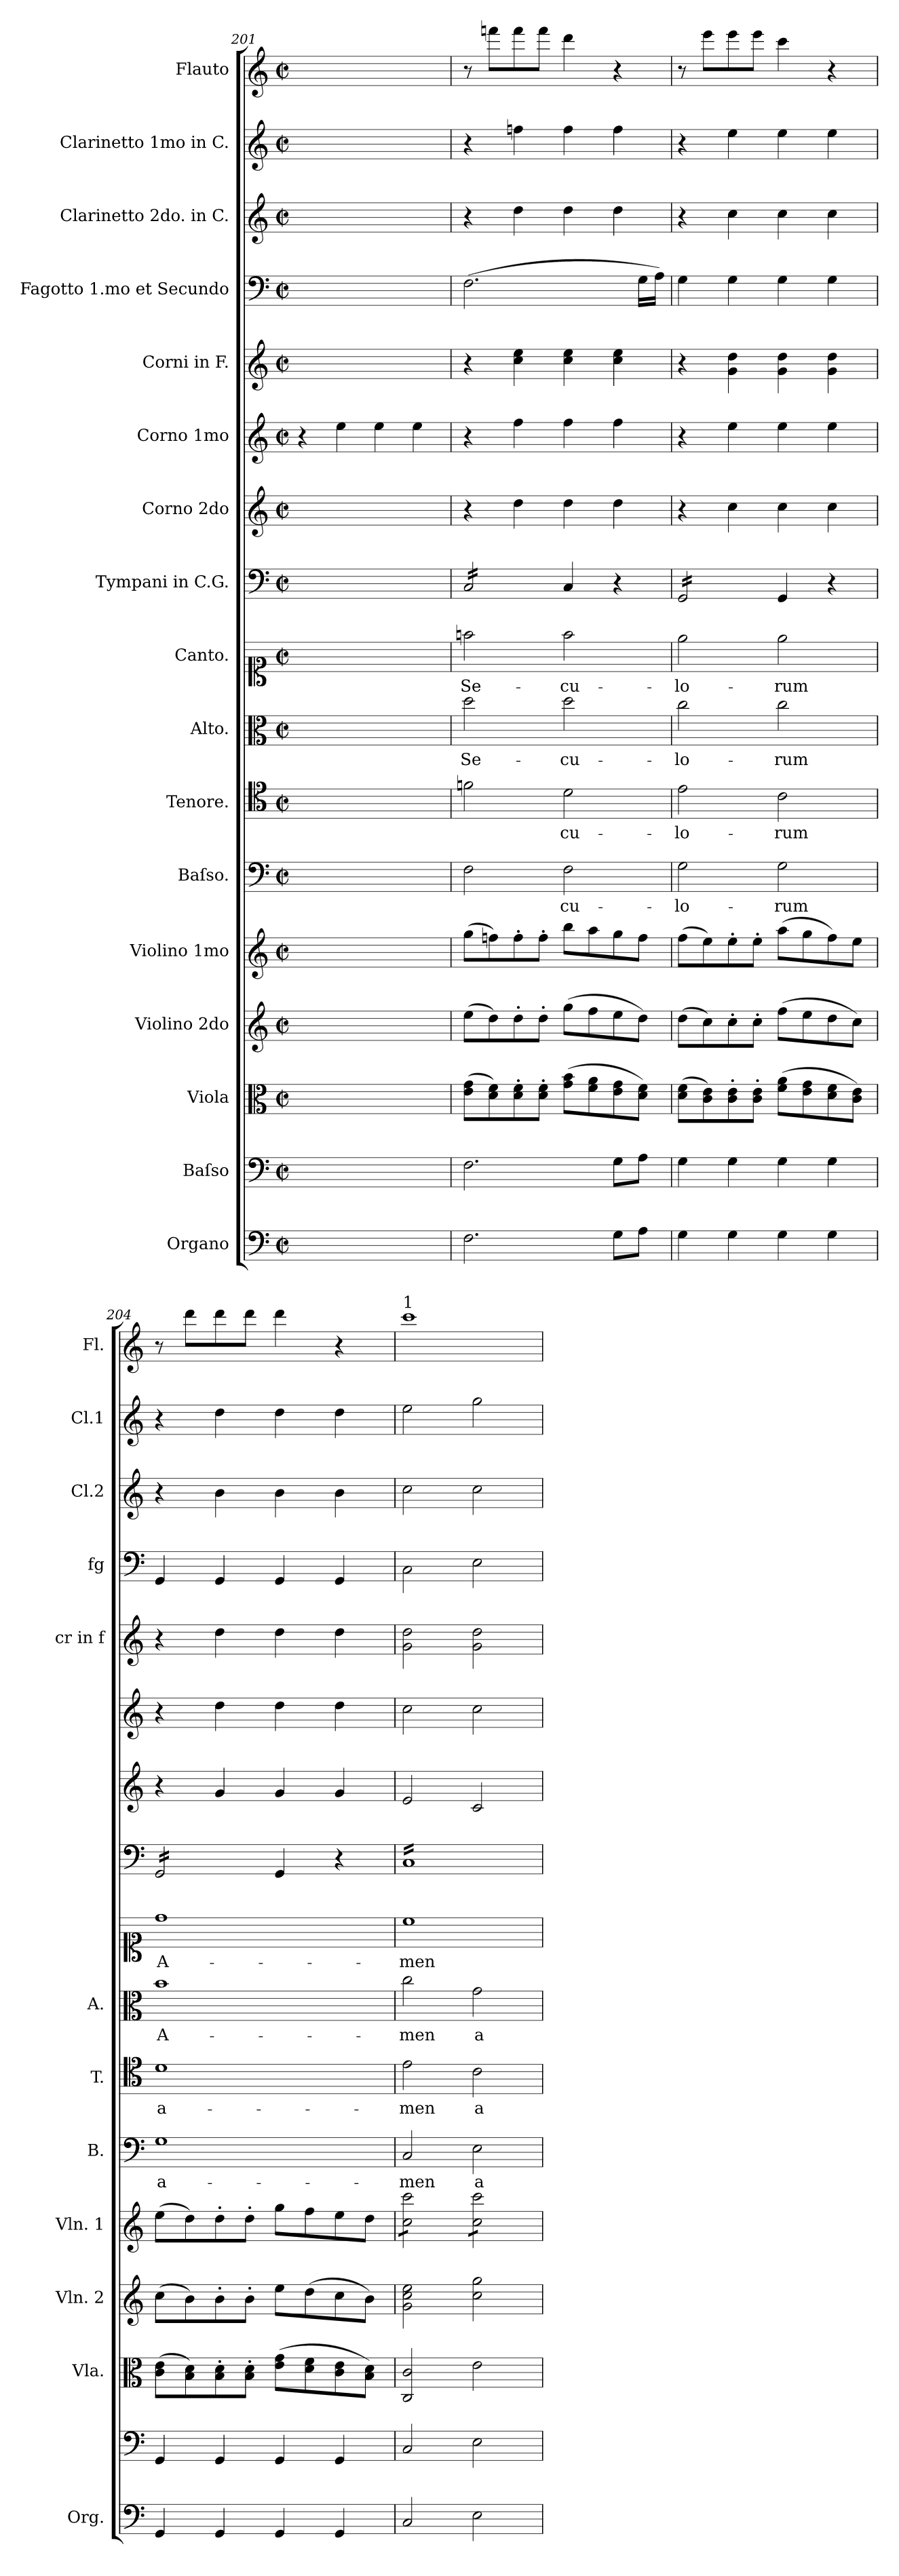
**kern	**kern	**kern	**kern	**kern	**kern	**text	**kern	**text	**kern	**text	**kern	**text	**kern	**kern	**kern	**kern	**kern	**kern	**kern	**kern
*part17	*part16	*part15	*part14	*part13	*part12	*part12	*part11	*part11	*part10	*part10	*part9	*part9	*part8	*part7	*part6	*part5	*part4	*part3	*part2	*part1
*staff17	*staff16	*staff15	*staff14	*staff13	*staff12	*staff12	*staff11	*staff11	*staff10	*staff10	*staff9	*staff9	*staff8	*staff7	*staff6	*staff5	*staff4	*staff3	*staff2	*staff1
*I"Organo	*I"Baſso	*I"Viola	*I"Violino 2do	*I"Violino 1mo	*I"Baſso.	*	*I"Tenore.	*	*I"Alto.	*	*I"Canto.	*	*I"Tympani in C.G.	*I"Corno 2do	*I"Corno 1mo	*I"Corni in F.	*I"Fagotto 1.mo et Secundo	*I"Clarinetto 2do. in C.	*I"Clarinetto 1mo in C.	*I"Flauto
*I'Org.	*	*I'Vla.	*I'Vln. 2	*I'Vln. 1	*I'B.	*	*I'T.	*	*I'A.	*	*	*	*	*	*	*I'cr in f	*I'fg	*I'Cl.2	*I'Cl.1	*I'Fl.
*clefF4	*clefF4	*clefC3	*clefG2	*clefG2	*clefF4	*	*clefC4	*	*clefC3	*	*clefC1	*	*clefF4	*clefG2	*clefG2	*clefG2	*clefF4	*clefG2	*clefG2	*clefG2
*	*	*	*	*	*	*	*	*	*	*	*	*	*	*	*	*ITrd4c7	*	*	*	*
*k[]	*k[]	*k[]	*k[]	*k[]	*k[]	*	*k[]	*	*k[]	*	*k[]	*	*k[]	*k[]	*k[]	*k[b-]	*k[]	*k[]	*k[]	*k[]
*M2/2	*M2/2	*M2/2	*M2/2	*M2/2	*M2/2	*	*M2/2	*	*M2/2	*	*M2/2	*	*M2/2	*M2/2	*M2/2	*M2/2	*M2/2	*M2/2	*M2/2	*M2/2
*met(c|)	*met(c|)	*met(c|)	*met(c|)	*met(c|)	*met(c|)	*	*met(c|)	*	*met(c|)	*	*met(c|)	*	*met(c|)	*met(c|)	*met(c|)	*met(c|)	*met(c|)	*met(c|)	*met(c|)	*met(c|)
=201	=201	=201	=201	=201	=201	=201	=201	=201	=201	=201	=201	=201	=201	=201	=201	=201	=201	=201	=201	=201
1ryy	1ryy	1ryy	1ryy	1ryy	1ryy	.	1ryy	.	1ryy	.	1ryy	.	1ryy	1ryy	4r	1ryy	1ryy	1ryy	1ryy	1ryy
.	.	.	.	.	.	.	.	.	.	.	.	.	.	.	4ee\	.	.	.	.	.
.	.	.	.	.	.	.	.	.	.	.	.	.	.	.	4ee\	.	.	.	.	.
.	.	.	.	.	.	.	.	.	.	.	.	.	.	.	4ee\	.	.	.	.	.
=202	=202	=202	=202	=202	=202	=202	=202	=202	=202	=202	=202	=202	=202	=202	=202	=202	=202	=202	=202	=202
*	*	*	*	*	*	*	*	*	*	*	*	*	*tremolo	*	*	*	*	*	*	*
2.F\	2.F\	(8e\ 8g\L	(8ee\L	(8gg\L	2F\	.	2fn\	.	2dd\	Se-	2ffn\	Se-	16C/LL	4r	4r	4r	(2.F\	4r	4r	8r
.	.	.	.	.	.	.	.	.	.	.	.	.	16C/	.	.	.	.	.	.	.
.	.	8d\ 8f\)	8dd\)	8ffn\)	.	.	.	.	.	.	.	.	16C/	.	.	.	.	.	.	8fffn\L
.	.	.	.	.	.	.	.	.	.	.	.	.	16C/	.	.	.	.	.	.	.
.	.	8d'\ 8f'\	8dd'\	8ff'\	.	.	.	.	.	.	.	.	16C/	4dd\	4ff\	4f\ 4a\	.	4dd\	4ffn\	8fff\
.	.	.	.	.	.	.	.	.	.	.	.	.	16C/	.	.	.	.	.	.	.
.	.	8d'\ 8f'\J	8dd'\J	8ff'\J	.	.	.	.	.	.	.	.	16C/	.	.	.	.	.	.	8fff\J
.	.	.	.	.	.	.	.	.	.	.	.	.	16C/JJ	.	.	.	.	.	.	.
*	*	*	*	*	*	*	*	*	*	*	*	*	*Xtremolo	*	*	*	*	*	*	*
.	.	(8g\ 8b\L	(8gg\L	8bb\L	2F\	-cu-	2d\	-cu-	2dd\	-cu-	2ff\	-cu-	4C/	4dd\	4ff\	4f\ 4a\	.	4dd\	4ff\	4ddd\
.	.	8f\ 8a\	8ff\	8aa\	.	.	.	.	.	.	.	.	.	.	.	.	.	.	.	.
8G\L	8G\L	8e\ 8g\	8ee\	8gg\	.	.	.	.	.	.	.	.	4r	4dd\	4ff\	4f\ 4a\	8ryy	4dd\	4ff\	4r
8A\J	8A\J	8d\ 8f\J)	8dd\J)	8ff\J	.	.	.	.	.	.	.	.	.	.	.	.	16G\LL	.	.	.
.	.	.	.	.	.	.	.	.	.	.	.	.	.	.	.	.	16A\JJ)	.	.	.
=203	=203	=203	=203	=203	=203	=203	=203	=203	=203	=203	=203	=203	=203	=203	=203	=203	=203	=203	=203	=203
*	*	*	*	*	*	*	*	*	*	*	*	*	*tremolo	*	*	*	*	*	*	*
4G\	4G\	(8d\ 8f\L	(8dd\L	(8ff\L	2G\	-lo-	2e\	-lo-	2cc\	-lo-	2ee\	-lo-	16GG/LL	4r	4r	4r	4G\	4r	4r	8r
.	.	.	.	.	.	.	.	.	.	.	.	.	16GG/	.	.	.	.	.	.	.
.	.	8c\ 8e\)	8cc\)	8ee\)	.	.	.	.	.	.	.	.	16GG/	.	.	.	.	.	.	8eee\L
.	.	.	.	.	.	.	.	.	.	.	.	.	16GG/	.	.	.	.	.	.	.
4G\	4G\	8c'\ 8e'\	8cc'\	8ee'\	.	.	.	.	.	.	.	.	16GG/	4cc\	4ee\	4c\ 4g\	4G\	4cc\	4ee\	8eee\
.	.	.	.	.	.	.	.	.	.	.	.	.	16GG/	.	.	.	.	.	.	.
.	.	8c'\ 8e'\J	8cc'\J	8ee'\J	.	.	.	.	.	.	.	.	16GG/	.	.	.	.	.	.	8eee\J
.	.	.	.	.	.	.	.	.	.	.	.	.	16GG/JJ	.	.	.	.	.	.	.
*	*	*	*	*	*	*	*	*	*	*	*	*	*Xtremolo	*	*	*	*	*	*	*
4G\	4G\	(8f\ 8a\L	(8ff\L	(8aa\L	2G\	-rum	2c\	-rum	2cc\	-rum	2ee\	-rum	4GG/	4cc\	4ee\	4c\ 4g\	4G\	4cc\	4ee\	4ccc\
.	.	8e\ 8g\	8ee\	8gg\	.	.	.	.	.	.	.	.	.	.	.	.	.	.	.	.
4G\	4G\	8d\ 8f\	8dd\	8ff\)	.	.	.	.	.	.	.	.	4r	4cc\	4ee\	4c\ 4g\	4G\	4cc\	4ee\	4r
.	.	8c\ 8e\J)	8cc\J)	8ee\J	.	.	.	.	.	.	.	.	.	.	.	.	.	.	.	.
=204	=204	=204	=204	=204	=204	=204	=204	=204	=204	=204	=204	=204	=204	=204	=204	=204	=204	=204	=204	=204
*	*	*	*	*	*	*	*	*	*	*	*	*	*tremolo	*	*	*	*	*	*	*
4GG/	4GG/	(8c\ 8e\L	(8cc\L	(8ee\L	1G\	a-	1d\	a-	1b\	A-	1dd\	A-	16GG/LL	4r	4r	4r	4GG/	4r	4r	8r
.	.	.	.	.	.	.	.	.	.	.	.	.	16GG/	.	.	.	.	.	.	.
.	.	8B\ 8d\)	8b\)	8dd\)	.	.	.	.	.	.	.	.	16GG/	.	.	.	.	.	.	8ddd\L
.	.	.	.	.	.	.	.	.	.	.	.	.	16GG/	.	.	.	.	.	.	.
4GG/	4GG/	8B'\ 8d'\	8b'\	8dd'\	.	.	.	.	.	.	.	.	16GG/	4g/	4dd\	4g\	4GG/	4b\	4dd\	8ddd\
.	.	.	.	.	.	.	.	.	.	.	.	.	16GG/	.	.	.	.	.	.	.
.	.	8B'\ 8d'\J	8b'\J	8dd'\J	.	.	.	.	.	.	.	.	16GG/	.	.	.	.	.	.	8ddd\J
.	.	.	.	.	.	.	.	.	.	.	.	.	16GG/JJ	.	.	.	.	.	.	.
*	*	*	*	*	*	*	*	*	*	*	*	*	*Xtremolo	*	*	*	*	*	*	*
4GG/	4GG/	(8e\ 8g\L	8ee\L	8gg\L	.	.	.	.	.	.	.	.	4GG/	4g/	4dd\	4g\	4GG/	4b\	4dd\	4ddd\
.	.	8d\ 8f\	(8dd\	8ff\	.	.	.	.	.	.	.	.	.	.	.	.	.	.	.	.
4GG/	4GG/	8c\ 8e\	8cc\	8ee\	.	.	.	.	.	.	.	.	4r	4g/	4dd\	4g\	4GG/	4b\	4dd\	4r
.	.	8B\ 8d\J)	8b\J)	8dd\J	.	.	.	.	.	.	.	.	.	.	.	.	.	.	.	.
=205	=205	=205	=205	=205	=205	=205	=205	=205	=205	=205	=205	=205	=205	=205	=205	=205	=205	=205	=205	=205
!	!	!	!	!	!	!	!	!	!	!	!	!	!	!	!	!	!	!	!	!LO:TX:a:t=1
*	*	*	*	*tremolo	*	*	*	*	*	*	*	*	*	*	*	*	*	*	*	*
*	*	*	*	*	*	*	*	*	*	*	*	*	*tremolo	*	*	*	*	*	*	*
2C/	2C/	2C/ 2c/	2g\ 2cc\ 2ee\	8cc\ 8ccc\L	2C/	-men	2e\	-men	2cc\	-men	1cc\	-men	16C/LL	2e/	2cc\	2c\ 2g\	2C\	2cc\	2ee\	1ccc\
.	.	.	.	.	.	.	.	.	.	.	.	.	16C/	.	.	.	.	.	.	.
.	.	.	.	8cc\ 8ccc\	.	.	.	.	.	.	.	.	16C/	.	.	.	.	.	.	.
.	.	.	.	.	.	.	.	.	.	.	.	.	16C/	.	.	.	.	.	.	.
.	.	.	.	8cc\ 8ccc\	.	.	.	.	.	.	.	.	16C/	.	.	.	.	.	.	.
.	.	.	.	.	.	.	.	.	.	.	.	.	16C/	.	.	.	.	.	.	.
.	.	.	.	8cc\ 8ccc\J	.	.	.	.	.	.	.	.	16C/	.	.	.	.	.	.	.
.	.	.	.	.	.	.	.	.	.	.	.	.	16C/	.	.	.	.	.	.	.
2E\	2E\	2e\	2cc\ 2gg\	8cc\ 8ccc\L	2E\	a-	2c\	a-	2g\	a-	.	.	16C/	2c/	2cc\	2c\ 2g\	2E\	2cc\	2gg\	.
.	.	.	.	.	.	.	.	.	.	.	.	.	16C/	.	.	.	.	.	.	.
.	.	.	.	8cc\ 8ccc\	.	.	.	.	.	.	.	.	16C/	.	.	.	.	.	.	.
.	.	.	.	.	.	.	.	.	.	.	.	.	16C/	.	.	.	.	.	.	.
.	.	.	.	8cc\ 8ccc\	.	.	.	.	.	.	.	.	16C/	.	.	.	.	.	.	.
.	.	.	.	.	.	.	.	.	.	.	.	.	16C/	.	.	.	.	.	.	.
.	.	.	.	8cc\ 8ccc\J	.	.	.	.	.	.	.	.	16C/	.	.	.	.	.	.	.
*	*	*	*	*Xtremolo	*	*	*	*	*	*	*	*	*	*	*	*	*	*	*	*
.	.	.	.	.	.	.	.	.	.	.	.	.	16C/JJ	.	.	.	.	.	.	.
*	*	*	*	*	*	*	*	*	*	*	*	*	*Xtremolo	*	*	*	*	*	*	*
=	=	=	=	=	=	=	=	=	=	=	=	=	=	=	=	=	=	=	=	=
*-	*-	*-	*-	*-	*-	*-	*-	*-	*-	*-	*-	*-	*-	*-	*-	*-	*-	*-	*-	*-
